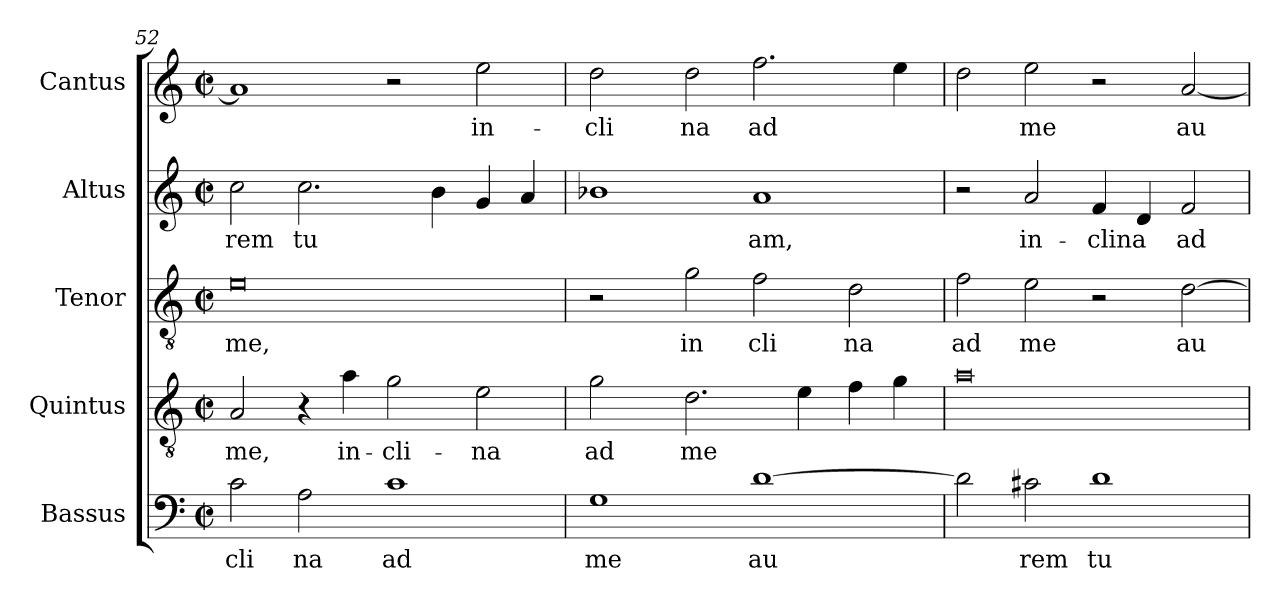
**kern	**text	**kern	**text	**kern	**text	**kern	**text	**kern	**text
*part5	*part5	*part4	*part4	*part3	*part3	*part2	*part2	*part1	*part1
*staff5	*staff5	*staff4	*staff4	*staff3	*staff3	*staff2	*staff2	*staff1	*staff1
*I"Bassus	*	*I"Quintus	*	*I"Tenor	*	*I"Altus	*	*I"Cantus	*
*clefF4	*	*clefGv2	*	*clefGv2	*	*clefG2	*	*clefG2	*
*	*	*	*	*	*	*k[]	*	*	*
*	*	*	*	*	*	*C:	*	*	*
*M2/2	*	*M2/2	*	*M2/2	*	*M2/2	*	*M2/2	*
*met(c|)	*	*met(c|)	*	*met(c|)	*	*met(c|)	*	*met(c|)	*
=52	=52	=52	=52	=52	=52	=52	=52	=52	=52
!	!LO:LY:b:cj	!	!LO:LY:b:cj	!	!LO:LY:b:cj	!	!LO:LY:b:cj	!	!
2c\	cli	2A/	me,	0e	me,	2cc\	rem	1a]	.
!	!LO:LY:b:cj	!	!	!	!	!	!LO:LY:b:cj	!	!
2A\	na	4r	.	.	.	2.cc\	tu	.	.
!	!	!	!LO:LY:b:cj	!	!	!	!	!	!
.	.	4a\	in-	.	.	.	.	.	.
!	!LO:LY:b:cj	!	!LO:LY:b:cj	!	!	!	!	!	!
1c	ad	2g\	-cli-	.	.	.	.	2r	.
.	.	.	.	.	.	4b\	.	.	.
!	!	!	!LO:LY:b:cj	!	!	!	!	!	!LO:LY:b:cj
.	.	2e\	-na	.	.	4g/	.	2ee\	in-
.	.	.	.	.	.	4a/	.	.	.
!!LO:PB:g=z
=53	=53	=53	=53	=53	=53	=53	=53	=53	=53
!	!LO:LY:b:cj	!	!LO:LY:b:cj	!	!	!	!	!	!LO:LY:b:cj
*	*	*	*	*	*	*^	*	*	*
1G	me	2g\	ad	2r	.	1b-	4ryy	.	2dd\	-cli
.	.	.	.	.	.	.	64ryy	.	.	.
.	.	.	.	.	.	.	1ryy	.	.	.
!	!	!	!LO:LY:b	!	!LO:LY:b:cj	!	!	!	!	!LO:LY:b:cj
.	.	2.d\	me	2g\	in	.	.	.	2dd\	na
!	!LO:LY:b:cj	!	!	!	!LO:LY:b:cj	!	!	!LO:LY:b:cj	!	!LO:LY:b:cj
[>1d	au	.	.	2f\	cli	1a	.	am,	2.ff\	ad
.	.	4e\	.	.	.	.	.	.	.	.
.	.	.	.	.	.	.	2ryy	.	.	.
!	!	!	!	!	!LO:LY:b:cj	!	!	!	!	!
.	.	4f\	.	2d\	na	.	.	.	.	.
.	.	4g\	.	.	.	.	.	.	4ee\	.
.	.	.	.	.	.	.	8...ryy	.	.	.
=54	=54	=54	=54	=54	=54	=54	=54	=54	=54	=54
!	!	!	!	!	!LO:LY:b:cj	!	!	!	!	!
*	*	*	*	*	*	*v	*v	*	*	*
2d\]	.	0a	.	2f\	ad	2r	.	2dd\	.
!	!LO:LY:b:cj	!	!	!	!LO:LY:b:cj	!	!LO:LY:b:cj	!	!LO:LY:b:cj
2c#X\	rem	.	.	2e\	me	2a/	in-	2ee\	me
!	!LO:LY:b:cj	!	!	!	!	!	!LO:LY:b	!	!
1d	tu	.	.	2r	.	4f/	-clina	2r	.
.	.	.	.	.	.	4d/	.	.	.
!	!	!	!	!	!LO:LY:b:cj	!	!LO:LY:b:cj	!	!LO:LY:b:cj
.	.	.	.	[>2d\	au	2f/	ad	[<2a/	au
=	=	=	=	=	=	=	=	=	=
*-	*-	*-	*-	*-	*-	*-	*-	*-	*-
